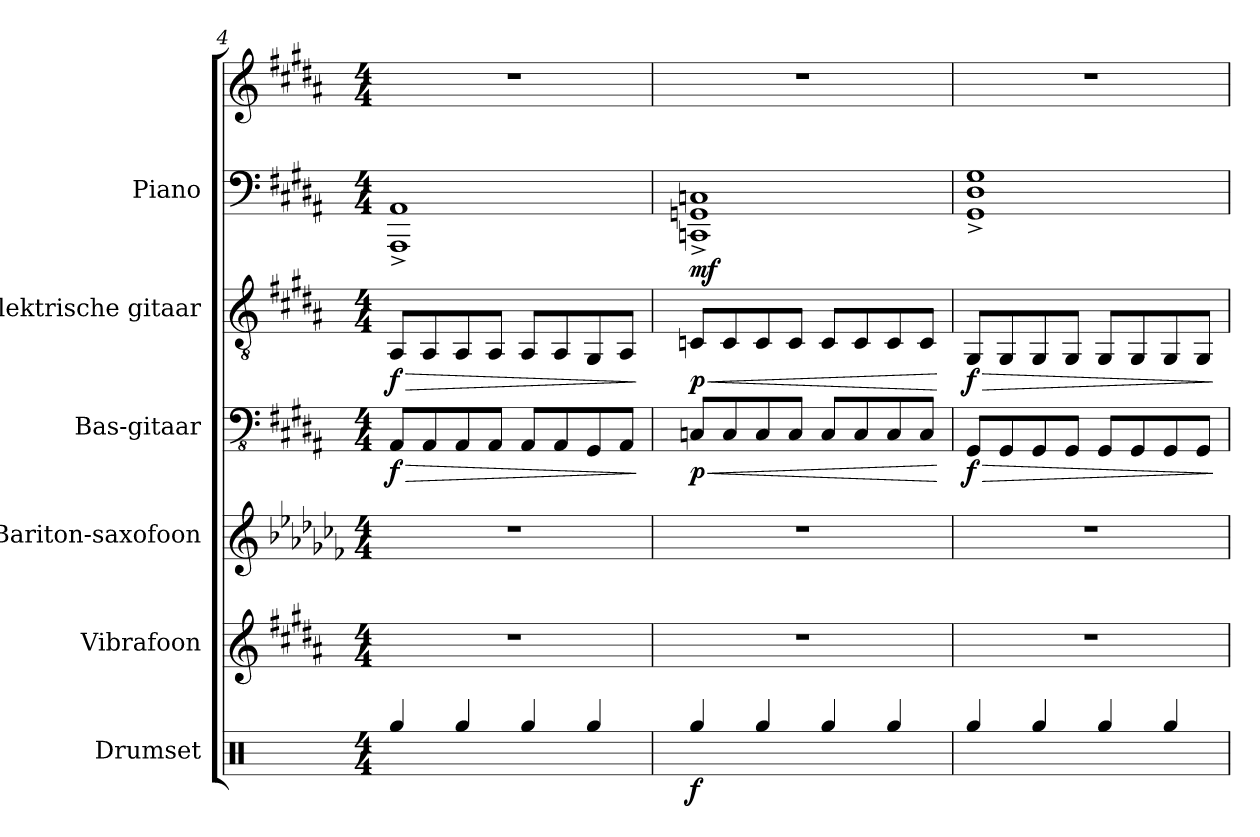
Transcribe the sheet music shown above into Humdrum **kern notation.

**kern	**dynam	**kern	**kern	**kern	**dynam	**kern	**dynam	**kern	**kern	**dynam
*part6	*part6	*part5	*part4	*part3	*part3	*part2	*part2	*part1	*part1	*part1
*staff7	*staff7	*staff6	*staff5	*staff4	*staff4	*staff3	*staff3	*staff2	*staff1	*staff1/2
*I"Drumset	*	*I"Vibrafoon	*I"Bariton-saxofoon	*I"Bas-gitaar	*	*I"Elektrische gitaar	*	*I"Piano	*	*
*I'Drs.	*	*I'Vib.	*I'Ba. Sax	*I'Bs. Git.	*	*I'El. Git.	*	*I'Pno.	*	*
*clefX	*	*clefG2	*clefG2	*clefFv4	*	*clefGv2	*	*clefF4	*clefG2	*
*	*	*	*ITrd12c21	*	*	*	*	*	*	*
*k[]	*	*k[f#c#g#d#a#]	*k[b-e-a-d-g-c-f-]	*k[f#c#g#d#a#]	*	*k[f#c#g#d#a#]	*	*k[f#c#g#d#a#]	*k[f#c#g#d#a#]	*
*M4/4	*	*M4/4	*M4/4	*M4/4	*	*M4/4	*	*M4/4	*M4/4	*
=4	=4	=4	=4	=4	=4	=4	=4	=4	=4	=4
!	!	!	!	!	!LO:HP:b	!	!LO:HP:b	!	!	!
!	!	!	!	!	!LO:DY:n=1:b	!	!LO:DY:n=1:b	!	!	!
4Rgg/	.	1r	1r	8AAA#/L	> f	8AA#/L	> f	1AAA#^ 1AA#^	1r	.
.	.	.	.	8AAA#/	.	8AA#/	.	.	.	.
4Rgg/	.	.	.	8AAA#/	.	8AA#/	.	.	.	.
.	.	.	.	8AAA#/J	.	8AA#/J	.	.	.	.
4Rgg/	.	.	.	8AAA#/L	.	8AA#/L	.	.	.	.
.	.	.	.	8AAA#/	.	8AA#/	.	.	.	.
4Rgg/	.	.	.	8GGG#/	.	8GG#/	.	.	.	.
.	.	.	.	8AAA#/J	.	8AA#/J	.	.	.	.
.	.	.	.	.	]	.	]	.	.	.
=5	=5	=5	=5	=5	=5	=5	=5	=5	=5	=5
!	!LO:DY:b	!	!	!	!LO:HP:b	!	!LO:HP:b	!	!	!
!	!	!	!	!	!LO:DY:n=1:b	!	!LO:DY:n=1:b	!	!	!LO:DY:b=2
4Rgg/	f	1r	1r	8CCn/L	< p	8Cn/L	< p	1CCn^ 1GGn^ 1Cn^	1r	mf
.	.	.	.	8CC/	.	8C/	.	.	.	.
4Rgg/	.	.	.	8CC/	.	8C/	.	.	.	.
.	.	.	.	8CC/J	.	8C/J	.	.	.	.
4Rgg/	.	.	.	8CC/L	.	8C/L	.	.	.	.
.	.	.	.	8CC/	.	8C/	.	.	.	.
4Rgg/	.	.	.	8CC/	.	8C/	.	.	.	.
.	.	.	.	8CC/J	.	8C/J	.	.	.	.
.	.	.	.	.	[	.	[	.	.	.
!!LO:PB:g=z
=6	=6	=6	=6	=6	=6	=6	=6	=6	=6	=6
!	!	!	!	!	!LO:HP:b	!	!LO:HP:b	!	!	!
!	!	!	!	!	!LO:DY:n=1:b	!	!LO:DY:n=1:b	!	!	!
4Rgg/	.	1r	1r	8GGG#/L	> f	8GG#/L	> f	1GG#^ 1D#^ 1G#^	1r	.
.	.	.	.	8GGG#/	.	8GG#/	.	.	.	.
4Rgg/	.	.	.	8GGG#/	.	8GG#/	.	.	.	.
.	.	.	.	8GGG#/J	.	8GG#/J	.	.	.	.
4Rgg/	.	.	.	8GGG#/L	.	8GG#/L	.	.	.	.
.	.	.	.	8GGG#/	.	8GG#/	.	.	.	.
4Rgg/	.	.	.	8GGG#/	.	8GG#/	.	.	.	.
.	.	.	.	8GGG#/J	.	8GG#/J	.	.	.	.
.	.	.	.	.	]	.	]	.	.	.
=	=	=	=	=	=	=	=	=	=	=
*-	*-	*-	*-	*-	*-	*-	*-	*-	*-	*-
